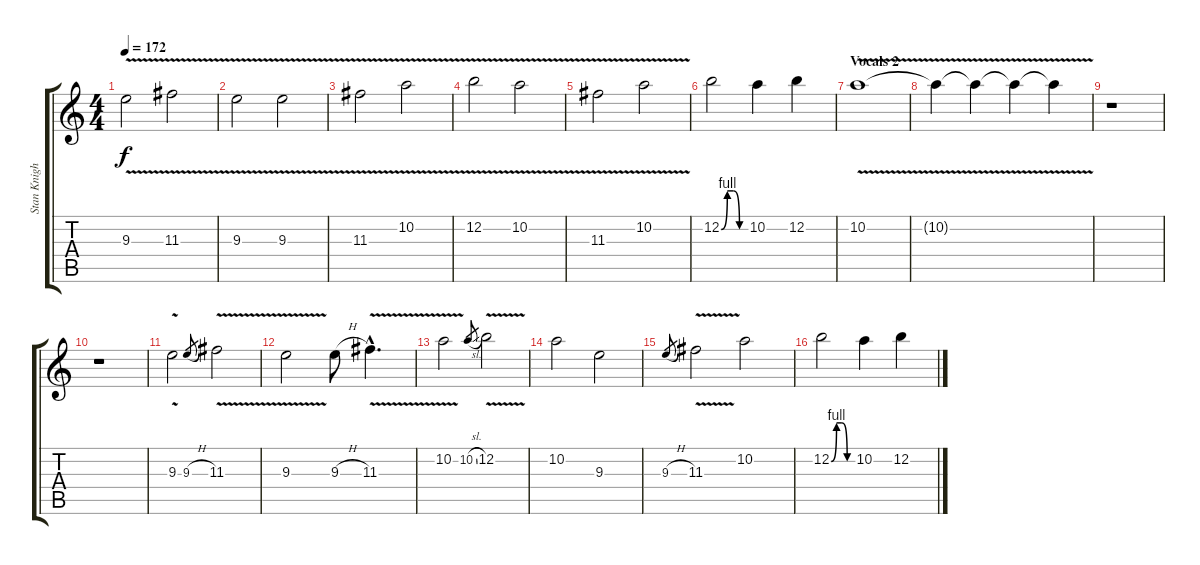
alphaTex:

\track ("Stan Knight" "Stan Knigh") {instrument overdrivenguitar}
\staff {score tabs}
\tuning (E4 B3 G3 D3 A2 E2) {hide}
\ts (4 4)
\tempo 172
\clef g2
\ks c
9.3{v}.2{dy f} 11.3{v}.2 |
9.3{v}.2 9.3{v}.2 |
11.3{v}.2 10.2{v}.2 |
12.2{v}.2 10.2{v}.2 |
11.3{v}.2 10.2{v}.2 |
12.2{be (custom 0 0 15 4 30 4 45 0 60 0)}.2 10.2.4 12.2.4 |
\section ("" "Vocals 2")
10.2{v}.1 |
10.2{v t}.4{volume 10} 10.2{v t}.4{volume 9} 10.2{v t}.4{volume 8} 10.2{v t}.4{volume 6} |
r.1 |
r.1{volume 11} |
9.3{v}.2 9.3{h}.8{gr} 11.3{v}.2 |
9.3{v}.2 9.3{h}.8 11.3{v hac}.4{d} |
10.2{v}.2 10.2{sl}.8{gr} 12.2{v}.2 |
10.2.2 9.3.2 |
9.3{h}.8{gr} 11.3{v}.2 10.2.2 |
12.2{be (custom 0 0 15 4 30 4 45 0 60 0)}.2 10.2.4 12.2.4
